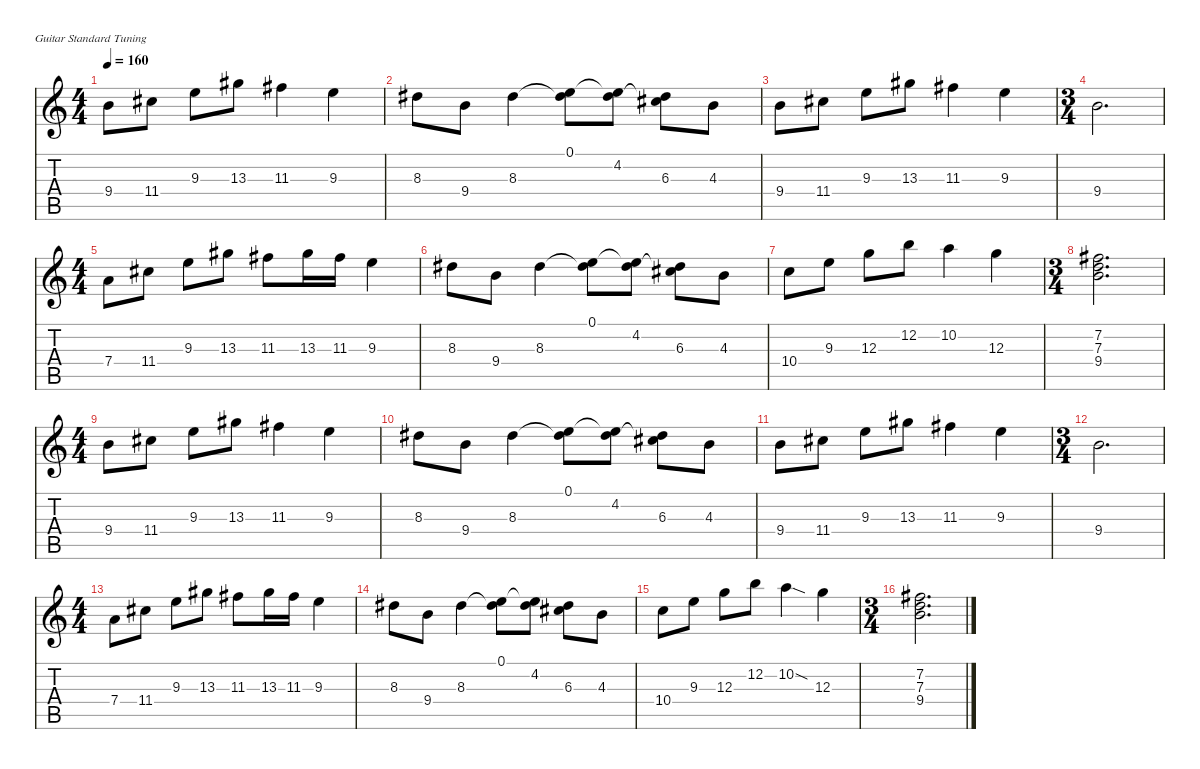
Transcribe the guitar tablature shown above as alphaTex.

\defaultSystemsLayout 4
\hideDynamics
\bracketExtendMode nobrackets
\singleTrackTrackNamePolicy hidden
\multiTrackTrackNamePolicy hidden
\firstSystemTrackNameMode fullname
\firstSystemTrackNameOrientation horizontal
\otherSystemsTrackNameOrientation horizontal
\track ("Clean 2" "el.guit.") {instrument electricguitarclean}
\staff {score tabs}
\tuning (E4 B3 G3 D3 A2 E2)
\ts (4 4)
\tempo 160
\clef g2
\ks c
9.4.8{dy f beam Down} 11.4{acc #}.8{beam Down} 9.3.8{beam Down} 13.3{acc #}.8{beam Down} 11.3{acc #}.4{beam Down} 9.3.4{beam Down} |
8.3{acc #}.8{beam Down} 9.4.8{beam Down} 8.3{acc #}.4{beam Down} (0.1 8.3{t acc #}).8{beam Down} (0.1{t} 4.2{acc #}).8{beam Down} (4.2{t acc #} 6.3{acc #}).8{beam Down} 4.3.8{beam Down} |
9.4.8{beam Down} 11.4{acc #}.8{beam Down} 9.3.8{beam Down} 13.3{acc #}.8{beam Down} 11.3{acc #}.4{beam Down} 9.3.4{beam Down} |
\ts (3 4)
\beaming (8 3 1 1 1)
9.4.2{d beam Down} |
\ts (4 4)
\beaming (8 2 2 2 2)
7.4.8{beam Down} 11.4{acc #}.8{beam Down} 9.3.8{beam Down} 13.3{acc #}.8{beam Down} 11.3{acc #}.8{beam Down} 13.3{acc #}.16{beam Down} 11.3{acc #}.16{beam Down} 9.3.4{beam Down} |
8.3{acc #}.8{beam Down} 9.4.8{beam Down} 8.3{acc #}.4{beam Down} (0.1 8.3{t acc #}).8{beam Down} (0.1{t} 4.2{acc #}).8{beam Down} (4.2{t acc #} 6.3{acc #}).8{beam Down} 4.3.8{beam Down} |
10.4.8{beam Down} 9.3.8{beam Down} 12.3.8{beam Down} 12.2.8{beam Down} 10.2.4{beam Down} 12.3.4{beam Down} |
\ts (3 4)
\beaming (8 3 1 1 1)
(7.2{acc #} 7.3 9.4).2{d beam Down} |
\ts (4 4)
\beaming (8 2 2 2 2)
9.4.8{beam Down} 11.4{acc #}.8{beam Down} 9.3.8{beam Down} 13.3{acc #}.8{beam Down} 11.3{acc #}.4{beam Down} 9.3.4{beam Down} |
8.3{acc #}.8{beam Down} 9.4.8{beam Down} 8.3{acc #}.4{beam Down} (0.1 8.3{t acc #}).8{beam Down} (0.1{t} 4.2{acc #}).8{beam Down} (4.2{t acc #} 6.3{acc #}).8{beam Down} 4.3.8{beam Down} |
9.4.8{beam Down} 11.4{acc #}.8{beam Down} 9.3.8{beam Down} 13.3{acc #}.8{beam Down} 11.3{acc #}.4{beam Down} 9.3.4{beam Down} |
\ts (3 4)
\beaming (8 3 1 1 1)
9.4.2{d beam Down} |
\ts (4 4)
\beaming (8 2 2 2 2)
7.4.8{beam Down} 11.4{acc #}.8{beam Down} 9.3.8{beam Down} 13.3{acc #}.8{beam Down} 11.3{acc #}.8{beam Down} 13.3{acc #}.16{beam Down} 11.3{acc #}.16{beam Down} 9.3.4{beam Down} |
8.3{acc #}.8{beam Down} 9.4.8{beam Down} 8.3{acc #}.4{beam Down} (0.1 8.3{t acc #}).8{beam Down} (0.1{t} 4.2{acc #}).8{beam Down} (4.2{t acc #} 6.3{acc #}).8{beam Down} 4.3.8{beam Down} |
10.4.8{beam Down} 9.3.8{beam Down} 12.3.8{beam Down} 12.2.8{beam Down} 10.2{sod}.4{beam Down} 12.3.4{beam Down} |
\ts (3 4)
\beaming (8 3 1 1 1)
(7.2{acc #} 7.3 9.4).2{d beam Down}
